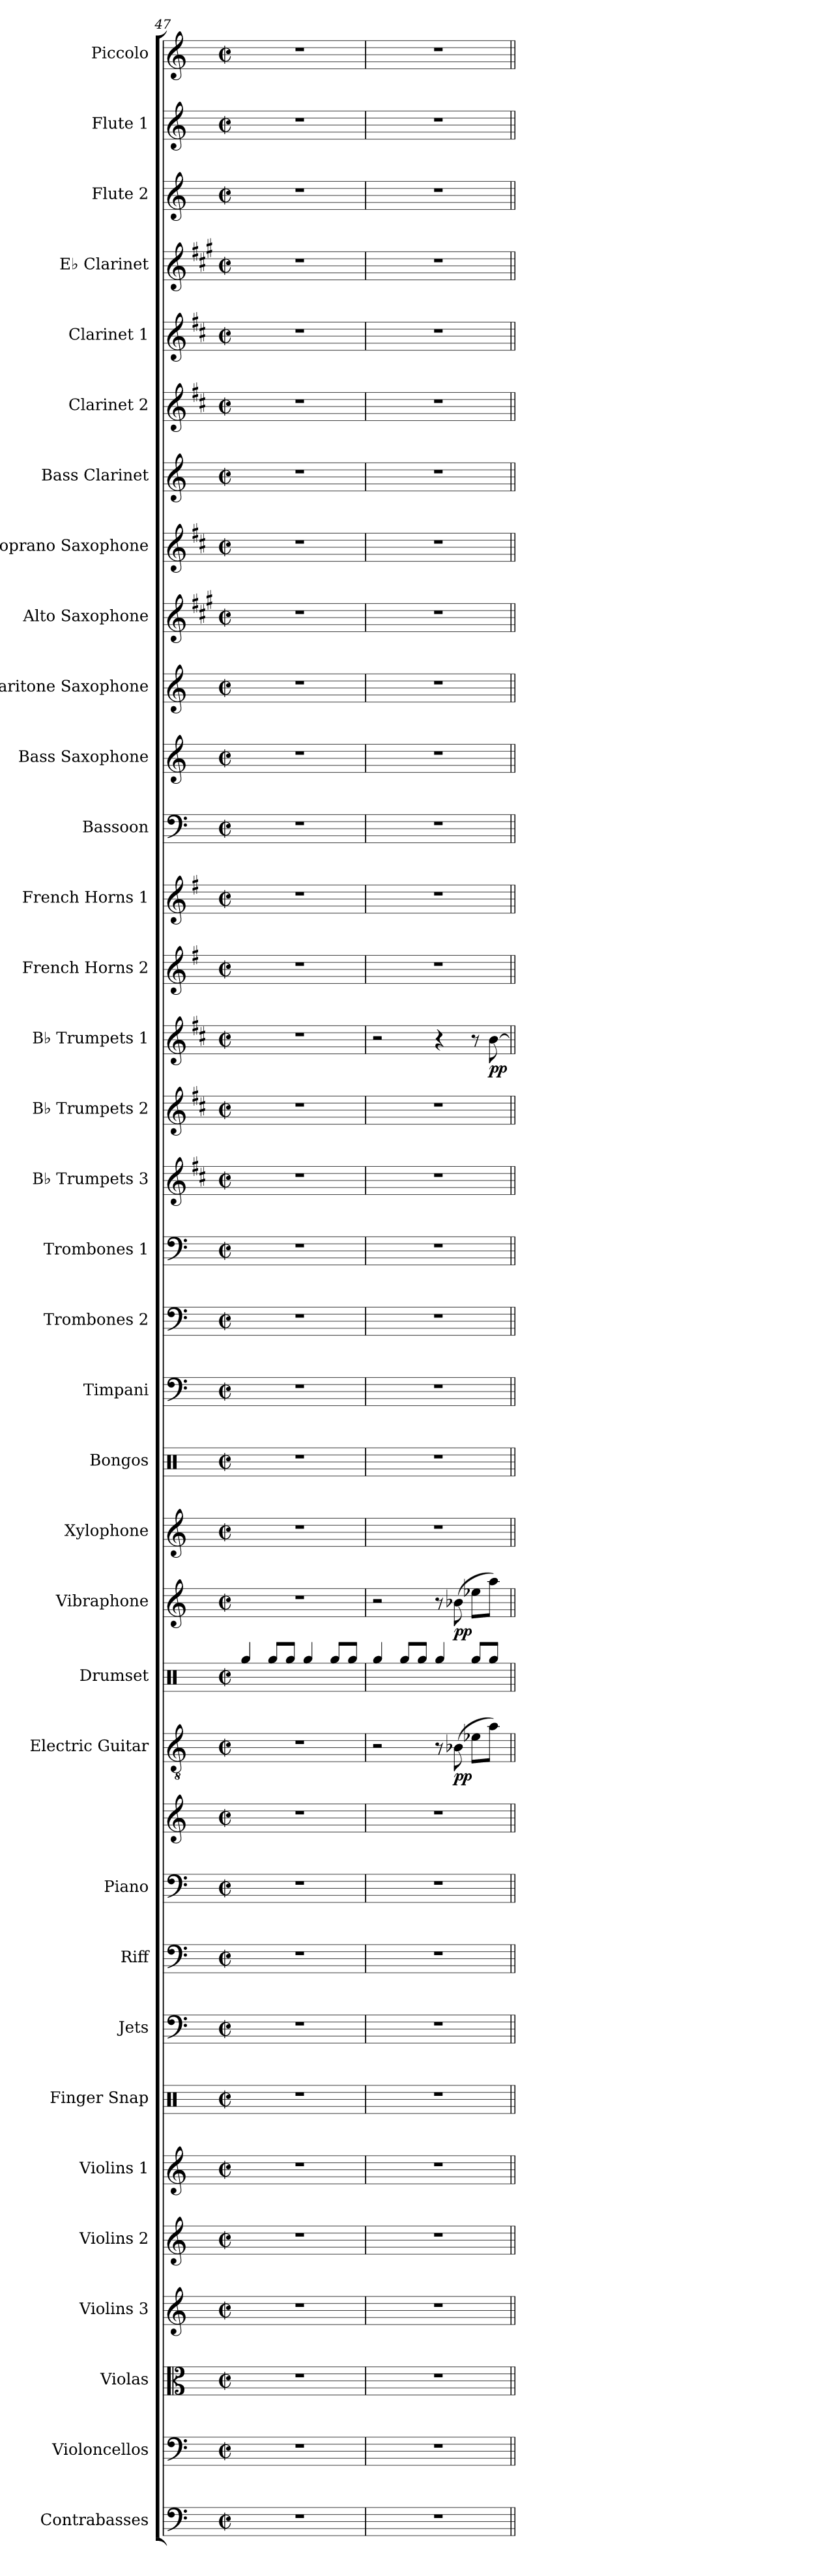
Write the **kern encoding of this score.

**kern	**kern	**kern	**kern	**kern	**kern	**kern	**kern	**kern	**kern	**kern	**kern	**dynam	**kern	**kern	**dynam	**kern	**kern	**kern	**kern	**kern	**kern	**kern	**kern	**dynam	**kern	**kern	**kern	**kern	**kern	**kern	**kern	**kern	**kern	**kern	**kern	**kern	**kern	**kern
*part35	*part34	*part33	*part32	*part31	*part30	*part29	*part28	*part27	*part26	*part26	*part25	*part25	*part24	*part23	*part23	*part22	*part21	*part20	*part19	*part18	*part17	*part16	*part15	*part15	*part14	*part13	*part12	*part11	*part10	*part9	*part8	*part7	*part6	*part5	*part4	*part3	*part2	*part1
*staff36	*staff35	*staff34	*staff33	*staff32	*staff31	*staff30	*staff29	*staff28	*staff27	*staff26	*staff25	*staff25	*staff24	*staff23	*staff23	*staff22	*staff21	*staff20	*staff19	*staff18	*staff17	*staff16	*staff15	*staff15	*staff14	*staff13	*staff12	*staff11	*staff10	*staff9	*staff8	*staff7	*staff6	*staff5	*staff4	*staff3	*staff2	*staff1
*I"Contrabasses	*I"Violoncellos	*I"Violas	*I"Violins 3	*I"Violins 2	*I"Violins 1	*I"Finger Snap	*I"Jets	*I"Riff	*I"Piano	*	*I"Electric Guitar	*	*I"Drumset	*I"Vibraphone	*	*I"Xylophone	*I"Bongos	*I"Timpani	*I"Trombones 2	*I"Trombones 1	*I"B♭ Trumpets 3	*I"B♭ Trumpets 2	*I"B♭ Trumpets 1	*	*I"French Horns 2	*I"French Horns 1	*I"Bassoon	*I"Bass Saxophone	*I"Baritone Saxophone	*I"Alto Saxophone	*I"Soprano Saxophone	*I"Bass Clarinet	*I"Clarinet 2	*I"Clarinet 1	*I"E♭ Clarinet	*I"Flute 2	*I"Flute 1	*I"Piccolo
*I'Cbs.	*I'Vcs.	*I'Vlas.	*I'Vlns. 3	*I'Vlns. 2	*I'Vlns. 1	*I'Fi. Sna.	*I'J.	*I'R.	*I'Pno.	*	*I'El. Guit.	*	*I'D. Set	*I'Vib.	*	*I'Xyl.	*I'Bon.	*I'Timp.	*I'Tbns. 2	*I'Tbns. 1	*I'B♭ Tpts. 3	*I'B♭ Tpts. 2	*I'B♭ Tpts. 1	*	*I'F Hns. 2	*I'F Hns. 1	*I'Bsn.	*I'Bs. Sax.	*I'Bar. Sax.	*I'A. Sax.	*I'S. Sax.	*I'B. Cl.	*I'Cl. 2	*I'Cl. 1	*I'E♭ Cl.	*I'Fl. 2	*I'Fl. 1	*I'Picc.
*clefF4	*clefF4	*clefC3	*clefG2	*clefG2	*clefG2	*clefX	*clefF4	*clefF4	*clefF4	*clefG2	*clefGv2	*	*clefX	*clefG2	*	*clefG2	*clefX	*clefF4	*clefF4	*clefF4	*clefG2	*clefG2	*clefG2	*	*clefG2	*clefG2	*clefF4	*clefG2	*clefG2	*clefG2	*clefG2	*clefG2	*clefG2	*clefG2	*clefG2	*clefG2	*clefG2	*clefG2
*ITrd7c12	*	*	*	*	*	*	*	*	*	*	*	*	*	*	*	*ITrd-7c-12	*	*	*	*	*ITrd1c2	*ITrd1c2	*ITrd1c2	*	*ITrd4c7	*ITrd4c7	*	*ITrd15c26	*ITrd12c21	*ITrd5c9	*ITrd1c2	*ITrd8c14	*ITrd1c2	*ITrd1c2	*ITrd-2c-3	*	*	*ITrd-7c-12
*k[]	*k[]	*k[]	*k[]	*k[]	*k[]	*k[]	*k[]	*k[]	*k[]	*k[]	*k[]	*	*k[]	*k[]	*	*k[]	*k[]	*k[]	*k[]	*k[]	*k[]	*k[]	*k[]	*	*k[]	*k[]	*k[]	*k[]	*k[]	*k[]	*k[]	*k[]	*k[]	*k[]	*k[]	*k[]	*k[]	*k[]
*M2/2	*M2/2	*M2/2	*M2/2	*M2/2	*M2/2	*M2/2	*M2/2	*M2/2	*M2/2	*M2/2	*M2/2	*	*M2/2	*M2/2	*	*M2/2	*M2/2	*M2/2	*M2/2	*M2/2	*M2/2	*M2/2	*M2/2	*	*M2/2	*M2/2	*M2/2	*M2/2	*M2/2	*M2/2	*M2/2	*M2/2	*M2/2	*M2/2	*M2/2	*M2/2	*M2/2	*M2/2
*met(c|)	*met(c|)	*met(c|)	*met(c|)	*met(c|)	*met(c|)	*met(c|)	*met(c|)	*met(c|)	*met(c|)	*met(c|)	*met(c|)	*	*met(c|)	*met(c|)	*	*met(c|)	*met(c|)	*met(c|)	*met(c|)	*met(c|)	*met(c|)	*met(c|)	*met(c|)	*	*met(c|)	*met(c|)	*met(c|)	*met(c|)	*met(c|)	*met(c|)	*met(c|)	*met(c|)	*met(c|)	*met(c|)	*met(c|)	*met(c|)	*met(c|)	*met(c|)
=47	=47	=47	=47	=47	=47	=47	=47	=47	=47	=47	=47	=47	=47	=47	=47	=47	=47	=47	=47	=47	=47	=47	=47	=47	=47	=47	=47	=47	=47	=47	=47	=47	=47	=47	=47	=47	=47	=47
1r	1r	1r	1r	1r	1r	1r	1r	1r	1r	1r	1r	.	4Rgg/	1r	.	1r	1r	1r	1r	1r	1r	1r	1r	.	1r	1r	1r	1r	1r	1r	1r	1r	1r	1r	1r	1r	1r	1r
.	.	.	.	.	.	.	.	.	.	.	.	.	8Rgg/L	.	.	.	.	.	.	.	.	.	.	.	.	.	.	.	.	.	.	.	.	.	.	.	.	.
.	.	.	.	.	.	.	.	.	.	.	.	.	8Rgg/J	.	.	.	.	.	.	.	.	.	.	.	.	.	.	.	.	.	.	.	.	.	.	.	.	.
.	.	.	.	.	.	.	.	.	.	.	.	.	4Rgg/	.	.	.	.	.	.	.	.	.	.	.	.	.	.	.	.	.	.	.	.	.	.	.	.	.
.	.	.	.	.	.	.	.	.	.	.	.	.	8Rgg/L	.	.	.	.	.	.	.	.	.	.	.	.	.	.	.	.	.	.	.	.	.	.	.	.	.
.	.	.	.	.	.	.	.	.	.	.	.	.	8Rgg/J	.	.	.	.	.	.	.	.	.	.	.	.	.	.	.	.	.	.	.	.	.	.	.	.	.
=48	=48	=48	=48	=48	=48	=48	=48	=48	=48	=48	=48	=48	=48	=48	=48	=48	=48	=48	=48	=48	=48	=48	=48	=48	=48	=48	=48	=48	=48	=48	=48	=48	=48	=48	=48	=48	=48	=48
1r	1r	1r	1r	1r	1r	1r	1r	1r	1r	1r	2r	.	4Rgg/	2r	.	1r	1r	1r	1r	1r	1r	1r	2r	.	1r	1r	1r	1r	1r	1r	1r	1r	1r	1r	1r	1r	1r	1r
.	.	.	.	.	.	.	.	.	.	.	.	.	8Rgg/L	.	.	.	.	.	.	.	.	.	.	.	.	.	.	.	.	.	.	.	.	.	.	.	.	.
.	.	.	.	.	.	.	.	.	.	.	.	.	8Rgg/J	.	.	.	.	.	.	.	.	.	.	.	.	.	.	.	.	.	.	.	.	.	.	.	.	.
.	.	.	.	.	.	.	.	.	.	.	8r	.	4Rgg/	8r	.	.	.	.	.	.	.	.	4r	.	.	.	.	.	.	.	.	.	.	.	.	.	.	.
!	!	!	!	!	!	!	!	!	!	!	!	!LO:DY:b	!	!	!LO:DY:b	!	!	!	!	!	!	!	!	!	!	!	!	!	!	!	!	!	!	!	!	!	!	!
.	.	.	.	.	.	.	.	.	.	.	(>8B-X\	pp	.	(>8b-X\	pp	.	.	.	.	.	.	.	.	.	.	.	.	.	.	.	.	.	.	.	.	.	.	.
.	.	.	.	.	.	.	.	.	.	.	8e-X\L	.	8Rgg/L	8ee-X\L	.	.	.	.	.	.	.	.	8r	.	.	.	.	.	.	.	.	.	.	.	.	.	.	.
!	!	!	!	!	!	!	!	!	!	!	!	!	!	!	!	!	!	!	!	!	!	!	!	!LO:DY:b	!	!	!	!	!	!	!	!	!	!	!	!	!	!
.	.	.	.	.	.	.	.	.	.	.	8a\J)	.	8Rgg/J	8aa\J)	.	.	.	.	.	.	.	.	[8a\	pp	.	.	.	.	.	.	.	.	.	.	.	.	.	.
=||	=||	=||	=||	=||	=||	=||	=||	=||	=||	=||	=||	=||	=||	=||	=||	=||	=||	=||	=||	=||	=||	=||	=||	=||	=||	=||	=||	=||	=||	=||	=||	=||	=||	=||	=||	=||	=||	=||
*-	*-	*-	*-	*-	*-	*-	*-	*-	*-	*-	*-	*-	*-	*-	*-	*-	*-	*-	*-	*-	*-	*-	*-	*-	*-	*-	*-	*-	*-	*-	*-	*-	*-	*-	*-	*-	*-	*-
